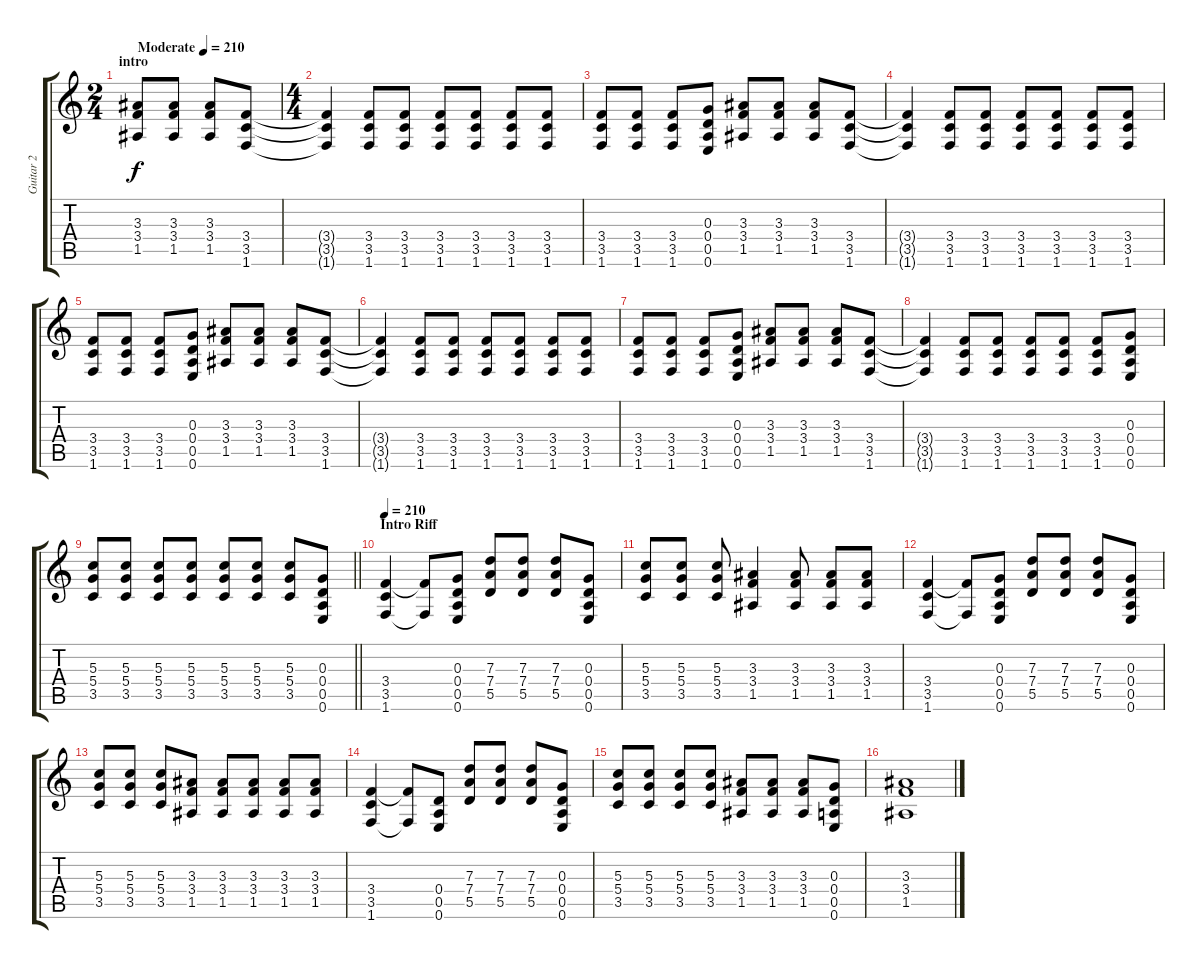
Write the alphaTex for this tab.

\track ("Guitar 2" "Guitar 2") {instrument distortionguitar}
\staff {score tabs}
\tuning (E4 B3 G3 D3 A2 E2) {hide}
\ts (2 4)
\section ("" "intro")
\tempo (210 "Moderate")
\clef g2
\ks c
(3.3 3.4 1.5).8{dy f instrument distortionguitar} (3.3 3.4 1.5).8 (3.3 3.4 1.5).8 (3.4 3.5 1.6).8 |
\ts (4 4)
(3.4{t} 3.5{t} 1.6{t}).4 (3.4 3.5 1.6).8 (3.4 3.5 1.6).8 (3.4 3.5 1.6).8 (3.4 3.5 1.6).8 (3.4 3.5 1.6).8 (3.4 3.5 1.6).8 |
(3.4 3.5 1.6).8 (3.4 3.5 1.6).8 (3.4 3.5 1.6).8 (0.3 0.4 0.5 0.6).8 (3.3 3.4 1.5).8 (3.3 3.4 1.5).8 (3.3 3.4 1.5).8 (3.4 3.5 1.6).8 |
(3.4{t} 3.5{t} 1.6{t}).4 (3.4 3.5 1.6).8 (3.4 3.5 1.6).8 (3.4 3.5 1.6).8 (3.4 3.5 1.6).8 (3.4 3.5 1.6).8 (3.4 3.5 1.6).8 |
(3.4 3.5 1.6).8 (3.4 3.5 1.6).8 (3.4 3.5 1.6).8 (0.3 0.4 0.5 0.6).8 (3.3 3.4 1.5).8 (3.3 3.4 1.5).8 (3.3 3.4 1.5).8 (3.4 3.5 1.6).8 |
(3.4{t} 3.5{t} 1.6{t}).4 (3.4 3.5 1.6).8 (3.4 3.5 1.6).8 (3.4 3.5 1.6).8 (3.4 3.5 1.6).8 (3.4 3.5 1.6).8 (3.4 3.5 1.6).8 |
(3.4 3.5 1.6).8 (3.4 3.5 1.6).8 (3.4 3.5 1.6).8 (0.3 0.4 0.5 0.6).8 (3.3 3.4 1.5).8 (3.3 3.4 1.5).8 (3.3 3.4 1.5).8 (3.4 3.5 1.6).8 |
(3.4{t} 3.5{t} 1.6{t}).4 (3.4 3.5 1.6).8 (3.4 3.5 1.6).8 (3.4 3.5 1.6).8 (3.4 3.5 1.6).8 (3.4 3.5 1.6).8 (0.3 0.4 0.5 0.6).8 |
\barLineRight lightlight
(5.3 5.4 3.5).8 (5.3 5.4 3.5).8 (5.3 5.4 3.5).8 (5.3 5.4 3.5).8 (5.3 5.4 3.5).8 (5.3 5.4 3.5).8 (5.3 5.4 3.5).8 (0.3 0.4 0.5 0.6).8 |
\section ("" "Intro Riff")
\tempo 210
(3.4 3.5 1.6).4 (3.4{t} 1.6{t}).8 (0.3 0.4 0.5 0.6).8 (7.3 7.4 5.5).8 (7.3 7.4 5.5).8 (7.3 7.4 5.5).8 (0.3 0.4 0.5 0.6).8 |
(5.3 5.4 3.5).8 (5.3 5.4 3.5).8 (5.3 5.4 3.5).8 (3.3 3.4 1.5).4 (3.3 3.4 1.5).8 (3.3 3.4 1.5).8 (3.3 3.4 1.5).8 |
(3.4 3.5 1.6).4 (3.4{t} 1.6{t}).8 (0.3 0.4 0.5 0.6).8 (7.3 7.4 5.5).8 (7.3 7.4 5.5).8 (7.3 7.4 5.5).8 (0.3 0.4 0.5 0.6).8 |
(5.3 5.4 3.5).8 (5.3 5.4 3.5).8 (5.3 5.4 3.5).8 (3.3 3.4 1.5).8 (3.3 3.4 1.5).8 (3.3 3.4 1.5).8 (3.3 3.4 1.5).8 (3.3 3.4 1.5).8 |
(3.4 3.5 1.6).4 (3.4{t} 1.6{t}).8 (0.4 0.5 0.6).8 (7.3 7.4 5.5).8 (7.3 7.4 5.5).8 (7.3 7.4 5.5).8 (0.3 0.4 0.5 0.6).8 |
(5.3 5.4 3.5).8 (5.3 5.4 3.5).8 (5.3 5.4 3.5).8 (5.3 5.4 3.5).8 (3.3 3.4 1.5).8 (3.3 3.4 1.5).8 (3.3 3.4 1.5).8 (0.3 0.4 0.5 0.6).8 |
(3.3 3.4 1.5).1
